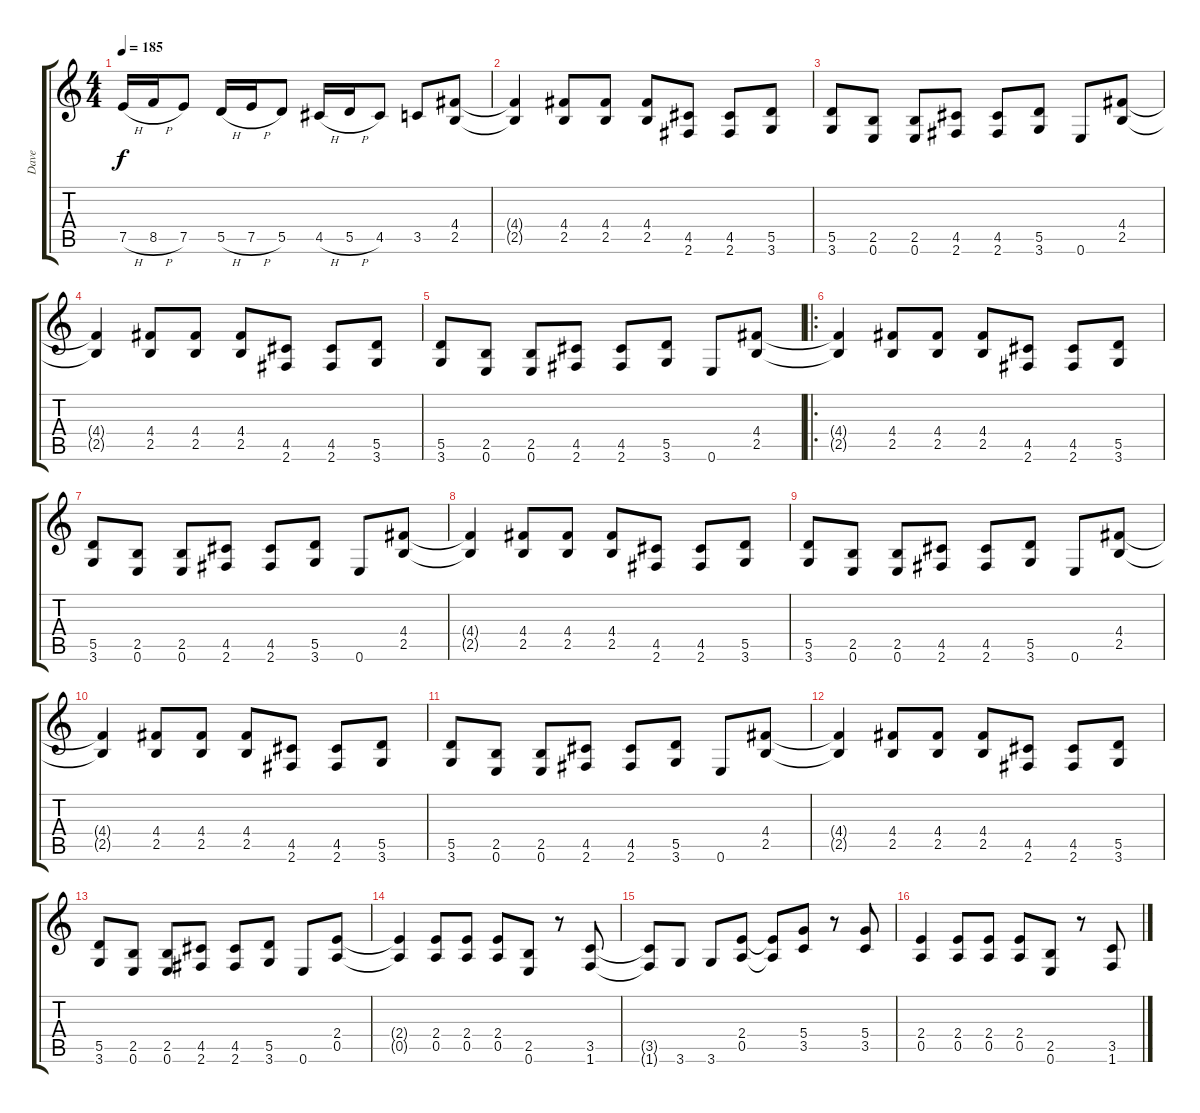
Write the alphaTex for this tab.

\track ("Dave" "Dave") {instrument distortionguitar}
\staff {score tabs}
\tuning (E4 B3 G3 D3 A2 E2) {hide}
\ts (4 4)
\tempo 185
\clef g2
\ks c
7.5{h}.16{dy f} 8.5{h}.16 7.5.8 5.5{h}.16 7.5{h}.16 5.5.8 4.5{h}.16 5.5{h}.16 4.5.8 3.5.8 (4.4 2.5).8 |
(4.4{t} 2.5{t}).4 (4.4 2.5).8 (4.4 2.5).8 (4.4 2.5).8 (4.5 2.6).8 (4.5 2.6).8 (5.5 3.6).8 |
(5.5 3.6).8 (2.5 0.6).8 (2.5 0.6).8 (4.5 2.6).8 (4.5 2.6).8 (5.5 3.6).8 0.6.8 (4.4 2.5).8 |
(4.4{t} 2.5{t}).4 (4.4 2.5).8 (4.4 2.5).8 (4.4 2.5).8 (4.5 2.6).8 (4.5 2.6).8 (5.5 3.6).8 |
(5.5 3.6).8 (2.5 0.6).8 (2.5 0.6).8 (4.5 2.6).8 (4.5 2.6).8 (5.5 3.6).8 0.6.8 (4.4 2.5).8 |
\ro
(4.4{t} 2.5{t}).4 (4.4 2.5).8 (4.4 2.5).8 (4.4 2.5).8 (4.5 2.6).8 (4.5 2.6).8 (5.5 3.6).8 |
(5.5 3.6).8 (2.5 0.6).8 (2.5 0.6).8 (4.5 2.6).8 (4.5 2.6).8 (5.5 3.6).8 0.6.8 (4.4 2.5).8 |
(4.4{t} 2.5{t}).4 (4.4 2.5).8 (4.4 2.5).8 (4.4 2.5).8 (4.5 2.6).8 (4.5 2.6).8 (5.5 3.6).8 |
(5.5 3.6).8 (2.5 0.6).8 (2.5 0.6).8 (4.5 2.6).8 (4.5 2.6).8 (5.5 3.6).8 0.6.8 (4.4 2.5).8 |
(4.4{t} 2.5{t}).4 (4.4 2.5).8 (4.4 2.5).8 (4.4 2.5).8 (4.5 2.6).8 (4.5 2.6).8 (5.5 3.6).8 |
(5.5 3.6).8 (2.5 0.6).8 (2.5 0.6).8 (4.5 2.6).8 (4.5 2.6).8 (5.5 3.6).8 0.6.8 (4.4 2.5).8 |
(4.4{t} 2.5{t}).4 (4.4 2.5).8 (4.4 2.5).8 (4.4 2.5).8 (4.5 2.6).8 (4.5 2.6).8 (5.5 3.6).8 |
(5.5 3.6).8 (2.5 0.6).8 (2.5 0.6).8 (4.5 2.6).8 (4.5 2.6).8 (5.5 3.6).8 0.6.8 (2.4 0.5).8 |
(2.4{t} 0.5{t}).4 (2.4 0.5).8 (2.4 0.5).8 (2.4 0.5).8 (2.5 0.6).8 r.8 (3.5 1.6).8 |
(3.5{t} 1.6{t}).8 3.6.8 3.6.8 (2.4 0.5).8 (2.4{t} 0.5{t}).8 (5.4 3.5).8 r.8 (5.4 3.5).8 |
(2.4 0.5).4 (2.4 0.5).8 (2.4 0.5).8 (2.4 0.5).8 (2.5 0.6).8 r.8 (3.5 1.6).8
